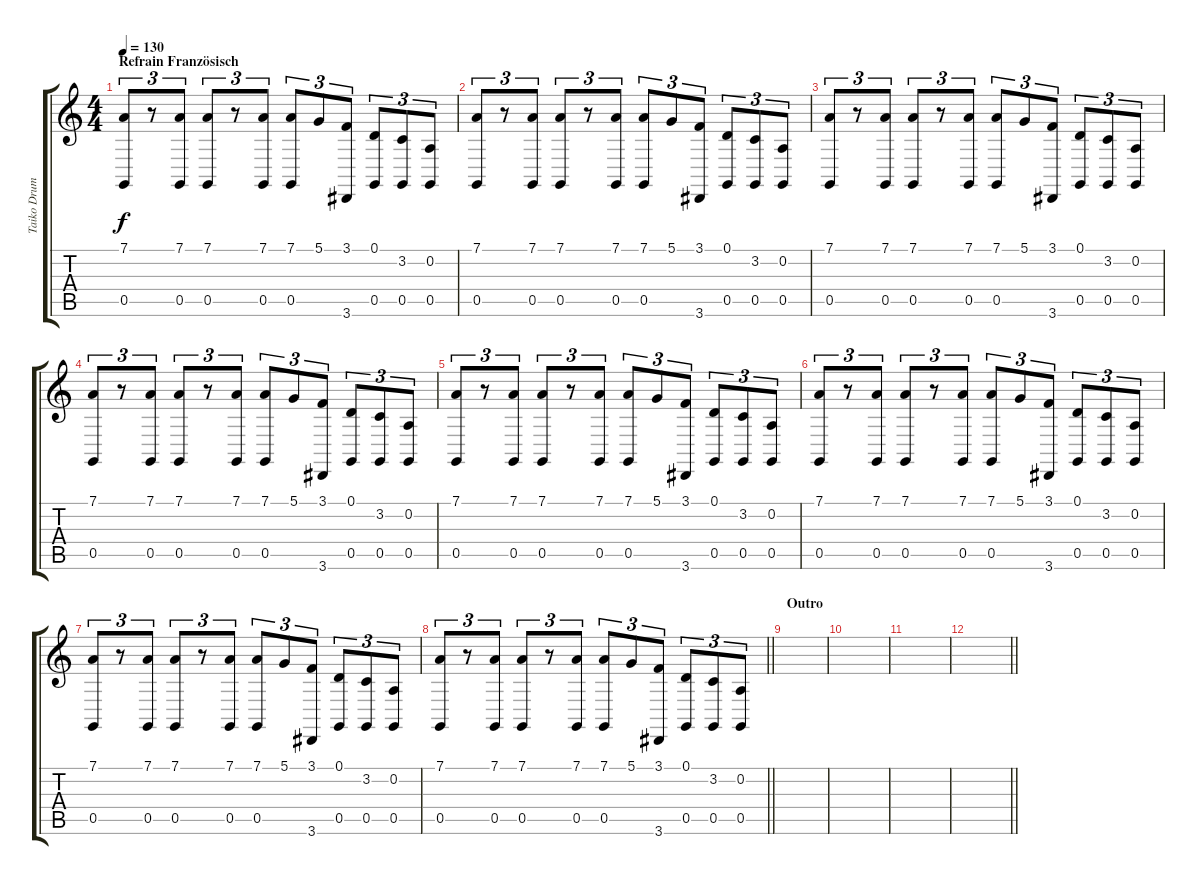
\track ("Taiko Drums" "Taiko Drum") {instrument melodictom}
\staff {score tabs}
\tuning (D4 A3 F3 C3 G2 C2) {hide}
\ts (4 4)
\section ("" "Refrain Französisch")
\tempo 130
\clef g2
\ks c
(7.1 0.5).8{tu (3 2) dy f} r.8{tu (3 2)} (7.1 0.5).8{tu (3 2)} (7.1 0.5).8{tu (3 2)} r.8{tu (3 2)} (7.1 0.5).8{tu (3 2)} (7.1 0.5).8{tu (3 2)} 5.1.8{tu (3 2)} (3.1 3.6).8{tu (3 2)} (0.1 0.5).8{tu (3 2)} (3.2 0.5).8{tu (3 2)} (0.2 0.5).8{tu (3 2)} |
(7.1 0.5).8{tu (3 2)} r.8{tu (3 2)} (7.1 0.5).8{tu (3 2)} (7.1 0.5).8{tu (3 2)} r.8{tu (3 2)} (7.1 0.5).8{tu (3 2)} (7.1 0.5).8{tu (3 2)} 5.1.8{tu (3 2)} (3.1 3.6).8{tu (3 2)} (0.1 0.5).8{tu (3 2)} (3.2 0.5).8{tu (3 2)} (0.2 0.5).8{tu (3 2)} |
(7.1 0.5).8{tu (3 2)} r.8{tu (3 2)} (7.1 0.5).8{tu (3 2)} (7.1 0.5).8{tu (3 2)} r.8{tu (3 2)} (7.1 0.5).8{tu (3 2)} (7.1 0.5).8{tu (3 2)} 5.1.8{tu (3 2)} (3.1 3.6).8{tu (3 2)} (0.1 0.5).8{tu (3 2)} (3.2 0.5).8{tu (3 2)} (0.2 0.5).8{tu (3 2)} |
(7.1 0.5).8{tu (3 2)} r.8{tu (3 2)} (7.1 0.5).8{tu (3 2)} (7.1 0.5).8{tu (3 2)} r.8{tu (3 2)} (7.1 0.5).8{tu (3 2)} (7.1 0.5).8{tu (3 2)} 5.1.8{tu (3 2)} (3.1 3.6).8{tu (3 2)} (0.1 0.5).8{tu (3 2)} (3.2 0.5).8{tu (3 2)} (0.2 0.5).8{tu (3 2)} |
(7.1 0.5).8{tu (3 2)} r.8{tu (3 2)} (7.1 0.5).8{tu (3 2)} (7.1 0.5).8{tu (3 2)} r.8{tu (3 2)} (7.1 0.5).8{tu (3 2)} (7.1 0.5).8{tu (3 2)} 5.1.8{tu (3 2)} (3.1 3.6).8{tu (3 2)} (0.1 0.5).8{tu (3 2)} (3.2 0.5).8{tu (3 2)} (0.2 0.5).8{tu (3 2)} |
(7.1 0.5).8{tu (3 2)} r.8{tu (3 2)} (7.1 0.5).8{tu (3 2)} (7.1 0.5).8{tu (3 2)} r.8{tu (3 2)} (7.1 0.5).8{tu (3 2)} (7.1 0.5).8{tu (3 2)} 5.1.8{tu (3 2)} (3.1 3.6).8{tu (3 2)} (0.1 0.5).8{tu (3 2)} (3.2 0.5).8{tu (3 2)} (0.2 0.5).8{tu (3 2)} |
(7.1 0.5).8{tu (3 2)} r.8{tu (3 2)} (7.1 0.5).8{tu (3 2)} (7.1 0.5).8{tu (3 2)} r.8{tu (3 2)} (7.1 0.5).8{tu (3 2)} (7.1 0.5).8{tu (3 2)} 5.1.8{tu (3 2)} (3.1 3.6).8{tu (3 2)} (0.1 0.5).8{tu (3 2)} (3.2 0.5).8{tu (3 2)} (0.2 0.5).8{tu (3 2)} |
\barLineRight lightlight
(7.1 0.5).8{tu (3 2)} r.8{tu (3 2)} (7.1 0.5).8{tu (3 2)} (7.1 0.5).8{tu (3 2)} r.8{tu (3 2)} (7.1 0.5).8{tu (3 2)} (7.1 0.5).8{tu (3 2)} 5.1.8{tu (3 2)} (3.1 3.6).8{tu (3 2)} (0.1 0.5).8{tu (3 2)} (3.2 0.5).8{tu (3 2)} (0.2 0.5).8{tu (3 2)} |
\section ("" "Outro")
|
|
|
\barLineRight lightlight
